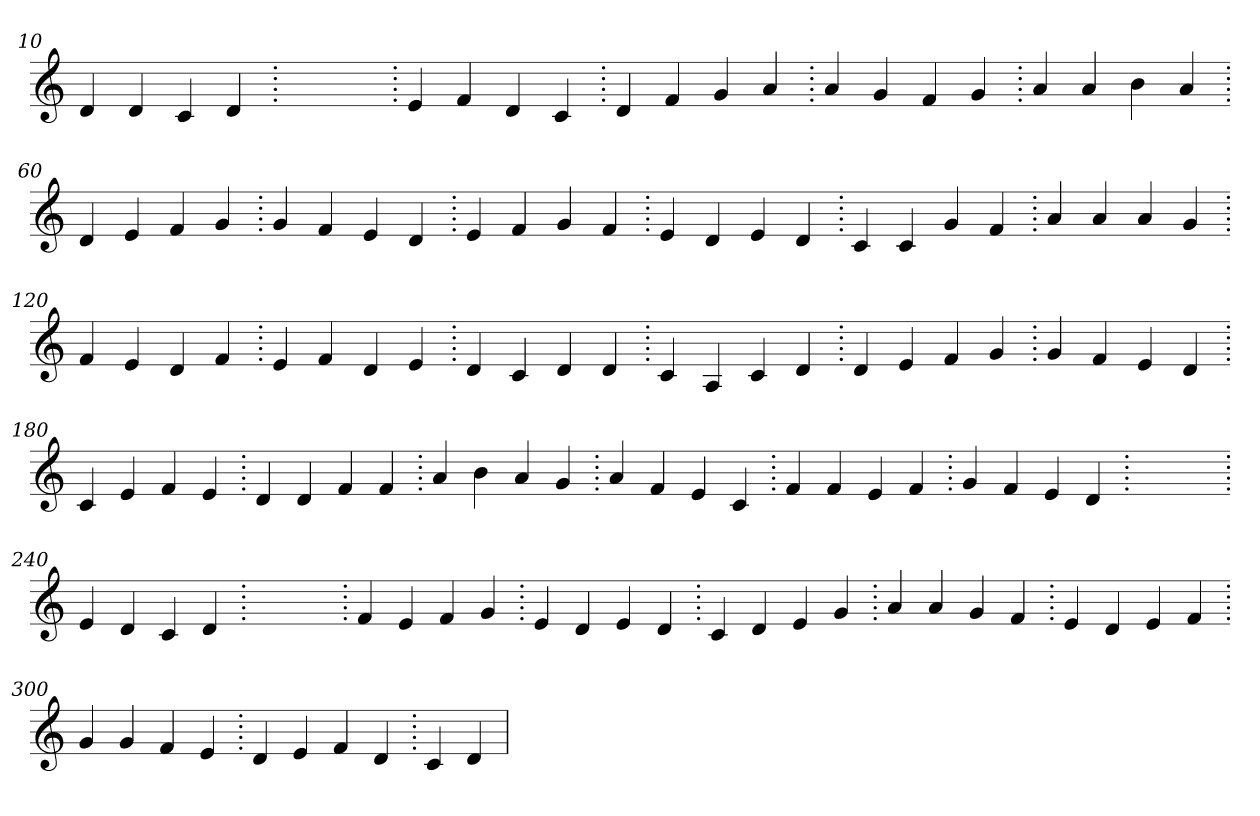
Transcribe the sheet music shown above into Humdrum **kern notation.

**kern
*part1
*staff1
*clefG2
=10.
4d
4d
4c
4d
=20.
1ryy
=20.
4e
4f
4d
4c
=30.
4d
4f
4g
4a
=40.
4a
4g
4f
4g
=50.
4a
4a
4b
4a
=60.
4d
4e
4f
4g
=70.
4g
4f
4e
4d
=80.
4e
4f
4g
4f
=90.
4e
4d
4e
4d
=100.
4c
4c
4g
4f
=110.
4a
4a
4a
4g
=120.
4f
4e
4d
4f
=130.
4e
4f
4d
4e
=140.
4d
4c
4d
4d
=150.
4c
4A
4c
4d
=160.
4d
4e
4f
4g
=170.
4g
4f
4e
4d
=180.
4c
4e
4f
4e
=190.
4d
4d
4f
4f
=200.
4a
4b
4a
4g
=210.
4a
4f
4e
4c
=220.
4f
4f
4e
4f
=230.
4g
4f
4e
4d
=240.
1ryy
=240.
4e
4d
4c
4d
=250.
1ryy
=250.
4f
4e
4f
4g
=260.
4e
4d
4e
4d
=270.
4c
4d
4e
4g
=280.
4a
4a
4g
4f
=290.
4e
4d
4e
4f
=300.
4g
4g
4f
4e
=310.
4d
4e
4f
4d
=320.
4c
4d
=
*-
